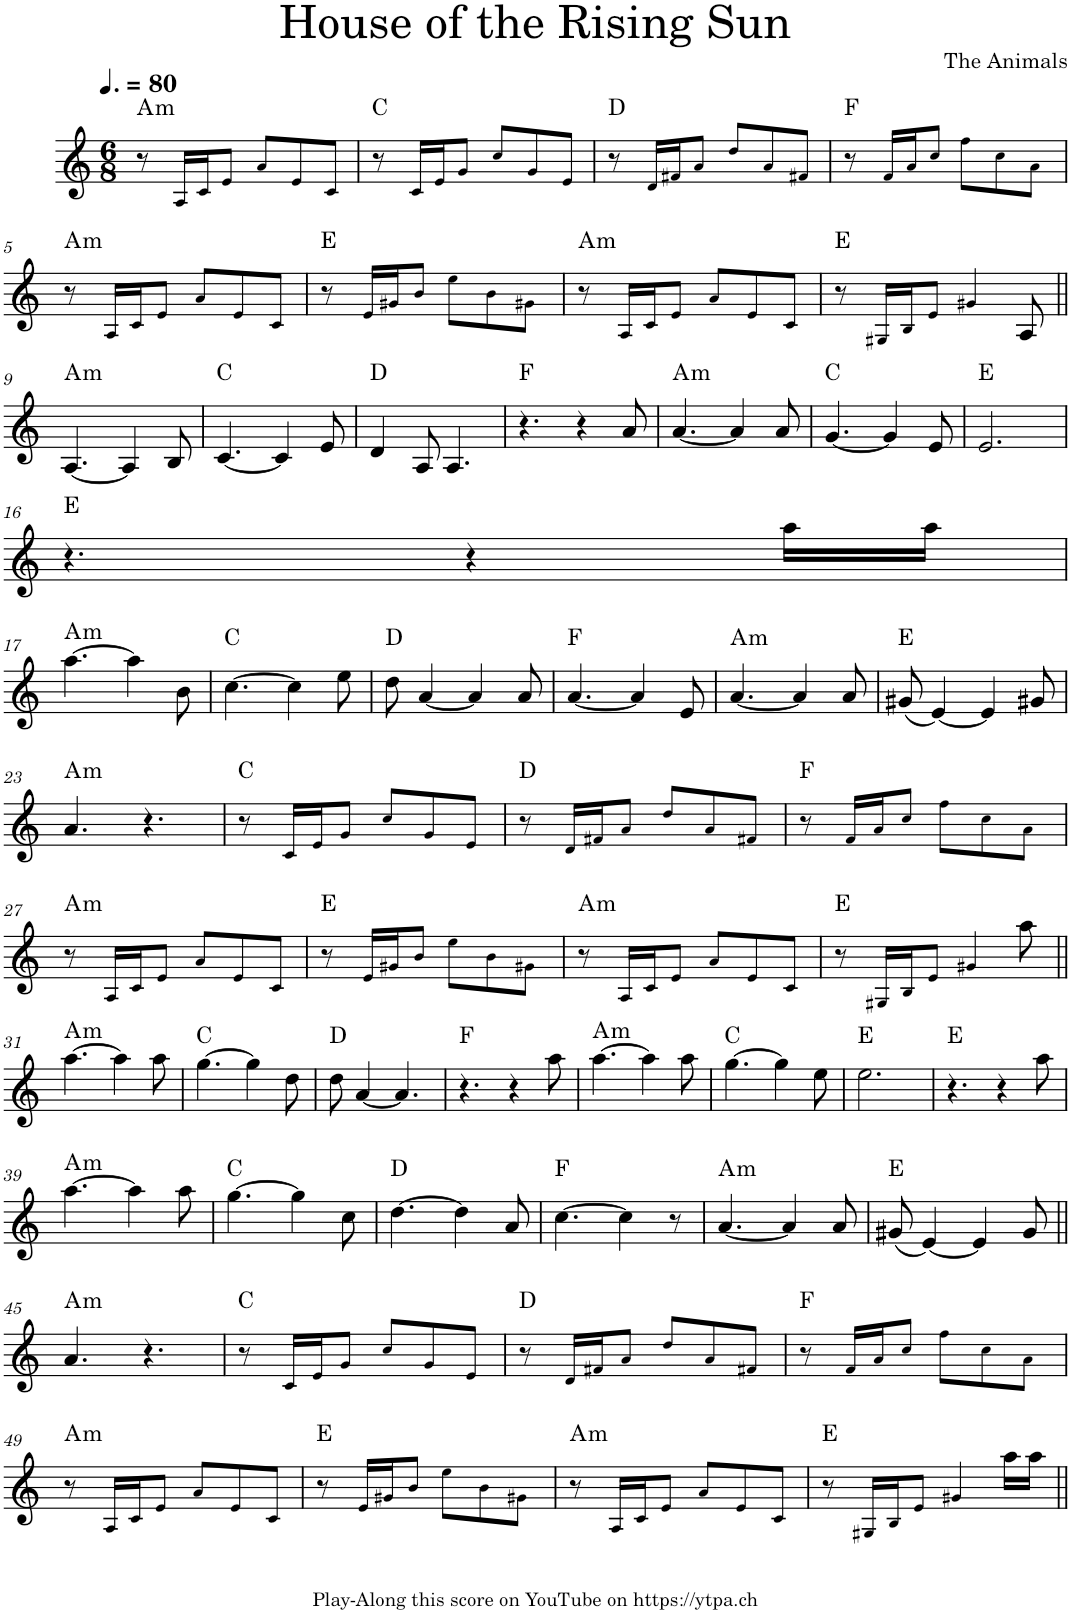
**kern	**harte
*part1	*part1
*staff1	*
*I"Piano	*
*I'Pno	*
*clefG2	*
*k[]	*
*M6/8	*
*MM120	*
=1	=1
!	!LO:H:kt=m
8r	A:min
16A!/LL	.
16c!/J	.
8e!/J	.
8a!/L	.
8e!/	.
8c!/J	.
=2	=2
8r	C:maj
16c!/LL	.
16e!/J	.
8g!/J	.
8cc!/L	.
8g!/	.
8e!/J	.
=3	=3
8r	D:maj
16d!/LL	.
16f#X!/J	.
8a!/J	.
8dd!/L	.
8a!/	.
8f#X!/J	.
=4	=4
8r	F:maj
16f!/LL	.
16a!/J	.
8cc!/J	.
8ff!\L	.
8cc!\	.
8a!\J	.
!!LO:LB:g=z
=5	=5
!	!LO:H:kt=m
8r	A:min
16A!/LL	.
16c!/J	.
8e!/J	.
8a!/L	.
8e!/	.
8c!/J	.
=6	=6
8r	E:maj
16e!/LL	.
16g#X!/J	.
8b!/J	.
8ee!\L	.
8b!\	.
8g#X!\J	.
=7	=7
!	!LO:H:kt=m
8r	A:min
16A!/LL	.
16c!/J	.
8e!/J	.
8a!/L	.
8e!/	.
8c!/J	.
=8	=8
8r	E:maj
16G#X!/LL	.
16B!/J	.
8e!/J	.
4g#X!/	.
8A/	.
!!LO:LB:g=z
=9||	=9||
!	!LO:H:kt=m
[4.A/	A:min
4A/]	.
8B/	.
=10	=10
[4.c/	C:maj
4c/]	.
8e/	.
=11	=11
4d/	D:maj
8A/	.
4.A/	.
=12	=12
4.r	F:maj
4r	.
8a/	.
=13	=13
!	!LO:H:kt=m
[4.a/	A:min
4a/]	.
8a/	.
=14	=14
[4.g/	C:maj
4g/]	.
8e/	.
=15	=15
2.e/	E:maj
!!LO:LB:g=z
=16	=16
4.r	E:maj
4r	.
16aa\LL	.
16aa\JJ	.
!!LO:LB:g=z
=17	=17
!	!LO:H:kt=m
[4.aa\	A:min
4aa\]	.
8b\	.
=18	=18
[4.cc\	C:maj
4cc\]	.
8ee\	.
=19	=19
8dd\	D:maj
[4a/	.
4a/]	.
8a/	.
=20	=20
[4.a/	F:maj
4a/]	.
8e/	.
=21	=21
!	!LO:H:kt=m
[4.a/	A:min
4a/]	.
8a/	.
=22	=22
(8g#X/	E:maj
[4e/)	.
4e/]	.
8g#X/	.
!!LO:LB:g=z
=23	=23
!	!LO:H:kt=m
4.a/	A:min
4.r	.
=24	=24
8r	C:maj
16c!/LL	.
16e!/J	.
8g!/J	.
8cc!/L	.
8g!/	.
8e!/J	.
=25	=25
8r	D:maj
16d!/LL	.
16f#X!/J	.
8a!/J	.
8dd!/L	.
8a!/	.
8f#X!/J	.
=26	=26
8r	F:maj
16f!/LL	.
16a!/J	.
8cc!/J	.
8ff!\L	.
8cc!\	.
8a!\J	.
!!LO:LB:g=z
=27	=27
!	!LO:H:kt=m
8r	A:min
16A!/LL	.
16c!/J	.
8e!/J	.
8a!/L	.
8e!/	.
8c!/J	.
=28	=28
8r	E:maj
16e!/LL	.
16g#X!/J	.
8b!/J	.
8ee!\L	.
8b!\	.
8g#X!\J	.
=29	=29
!	!LO:H:kt=m
8r	A:min
16A!/LL	.
16c!/J	.
8e!/J	.
8a!/L	.
8e!/	.
8c!/J	.
=30	=30
8r	E:maj
16G#X!/LL	.
16B!/J	.
8e!/J	.
4g#X!/	.
8aa\	.
!!LO:LB:g=z
=31||	=31||
!	!LO:H:kt=m
[4.aa\	A:min
4aa\]	.
8aa\	.
=32	=32
[4.gg\	C:maj
4gg\]	.
8dd\	.
=33	=33
8dd\	D:maj
[4a/	.
4.a/]	.
=34	=34
4.r	F:maj
4r	.
8aa\	.
=35	=35
!	!LO:H:kt=m
[4.aa\	A:min
4aa\]	.
8aa\	.
=36	=36
[4.gg\	C:maj
4gg\]	.
8ee\	.
=37	=37
2.ee\	E:maj
=38	=38
4.r	E:maj
4r	.
8aa\	.
!!LO:LB:g=z
=39	=39
!	!LO:H:kt=m
[4.aa\	A:min
4aa\]	.
8aa\	.
=40	=40
[4.gg\	C:maj
4gg\]	.
8cc\	.
=41	=41
[4.dd\	D:maj
4dd\]	.
8a/	.
=42	=42
[4.cc\	F:maj
4cc\]	.
8r	.
=43	=43
!	!LO:H:kt=m
[4.a/	A:min
4a/]	.
8a/	.
=44	=44
(8g#X/	E:maj
[4e/)	.
4e/]	.
8g#/	.
!!LO:LB:g=z
=45||	=45||
!	!LO:H:kt=m
4.a/	A:min
4.r	.
=46	=46
8r	C:maj
16c!/LL	.
16e!/J	.
8g!/J	.
8cc!/L	.
8g!/	.
8e!/J	.
=47	=47
8r	D:maj
16d!/LL	.
16f#X!/J	.
8a!/J	.
8dd!/L	.
8a!/	.
8f#X!/J	.
=48	=48
8r	F:maj
16f!/LL	.
16a!/J	.
8cc!/J	.
8ff!\L	.
8cc!\	.
8a!\J	.
!!LO:LB:g=z
=49	=49
!	!LO:H:kt=m
8r	A:min
16A!/LL	.
16c!/J	.
8e!/J	.
8a!/L	.
8e!/	.
8c!/J	.
=50	=50
8r	E:maj
16e!/LL	.
16g#X!/J	.
8b!/J	.
8ee!\L	.
8b!\	.
8g#X!\J	.
=51	=51
!	!LO:H:kt=m
8r	A:min
16A!/LL	.
16c!/J	.
8e!/J	.
8a!/L	.
8e!/	.
8c!/J	.
=52	=52
8r	E:maj
16G#X!/LL	.
16B!/J	.
8e!/J	.
4g#X!/	.
16aa\LL	.
16aa\JJ	.
=||	=||
*-	*-
